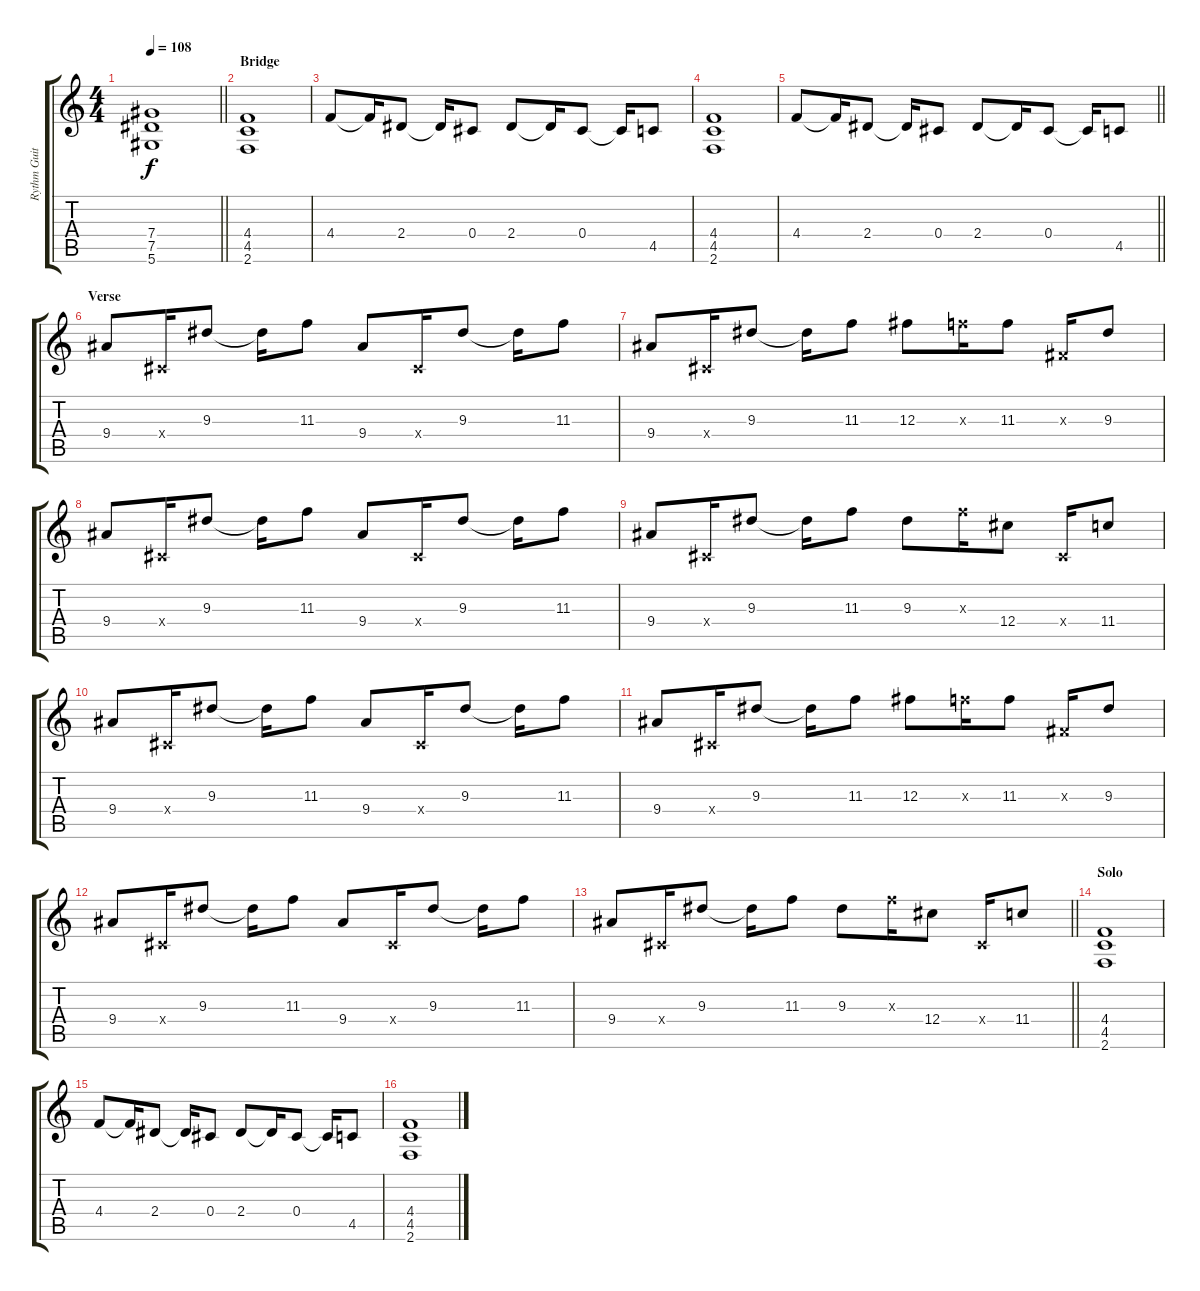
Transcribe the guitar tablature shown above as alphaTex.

\track ("Rythm Guitar" "Rythm Guit") {instrument distortionguitar}
\staff {score tabs}
\tuning (Eb4 Bb3 Gb3 Db3 Ab2 Eb2) {hide}
\ts (4 4)
\tempo 108
\clef g2
\barLineRight lightlight
\ks c
(7.4 7.5 5.6).1{dy f} |
\section ("" "Bridge")
(4.4 4.5 2.6).1 |
4.4.8 4.4{t}.16 2.4.8 2.4{t}.16 0.4.8 2.4.8 2.4{t}.16 0.4.8 0.4{t}.16 4.5.8 |
(4.4 4.5 2.6).1 |
\barLineRight lightlight
4.4.8 4.4{t}.16 2.4.8 2.4{t}.16 0.4.8 2.4.8 2.4{t}.16 0.4.8 0.4{t}.16 4.5.8 |
\section ("" "Verse")
9.4.8 0.4{x}.16 9.3.8 9.3{t}.16 11.3.8 9.4.8 0.4{x}.16 9.3.8 9.3{t}.16 11.3.8 |
9.4.8 0.4{x}.16 9.3.8 9.3{t}.16 11.3.8 12.3.8 11.3{x}.16 11.3.8 0.3{x}.16 9.3.8 |
9.4.8 0.4{x}.16 9.3.8 9.3{t}.16 11.3.8 9.4.8 0.4{x}.16 9.3.8 9.3{t}.16 11.3.8 |
9.4.8 0.4{x}.16 9.3.8 9.3{t}.16 11.3.8 9.3.8 11.3{x}.16 12.4.8 0.4{x}.16 11.4.8 |
9.4.8 0.4{x}.16 9.3.8 9.3{t}.16 11.3.8 9.4.8 0.4{x}.16 9.3.8 9.3{t}.16 11.3.8 |
9.4.8 0.4{x}.16 9.3.8 9.3{t}.16 11.3.8 12.3.8 11.3{x}.16 11.3.8 0.3{x}.16 9.3.8 |
9.4.8 0.4{x}.16 9.3.8 9.3{t}.16 11.3.8 9.4.8 0.4{x}.16 9.3.8 9.3{t}.16 11.3.8 |
\barLineRight lightlight
9.4.8 0.4{x}.16 9.3.8 9.3{t}.16 11.3.8 9.3.8 11.3{x}.16 12.4.8 0.4{x}.16 11.4.8 |
\section ("" "Solo")
(4.4 4.5 2.6).1 |
4.4.8 4.4{t}.16 2.4.8 2.4{t}.16 0.4.8 2.4.8 2.4{t}.16 0.4.8 0.4{t}.16 4.5.8 |
(4.4 4.5 2.6).1
